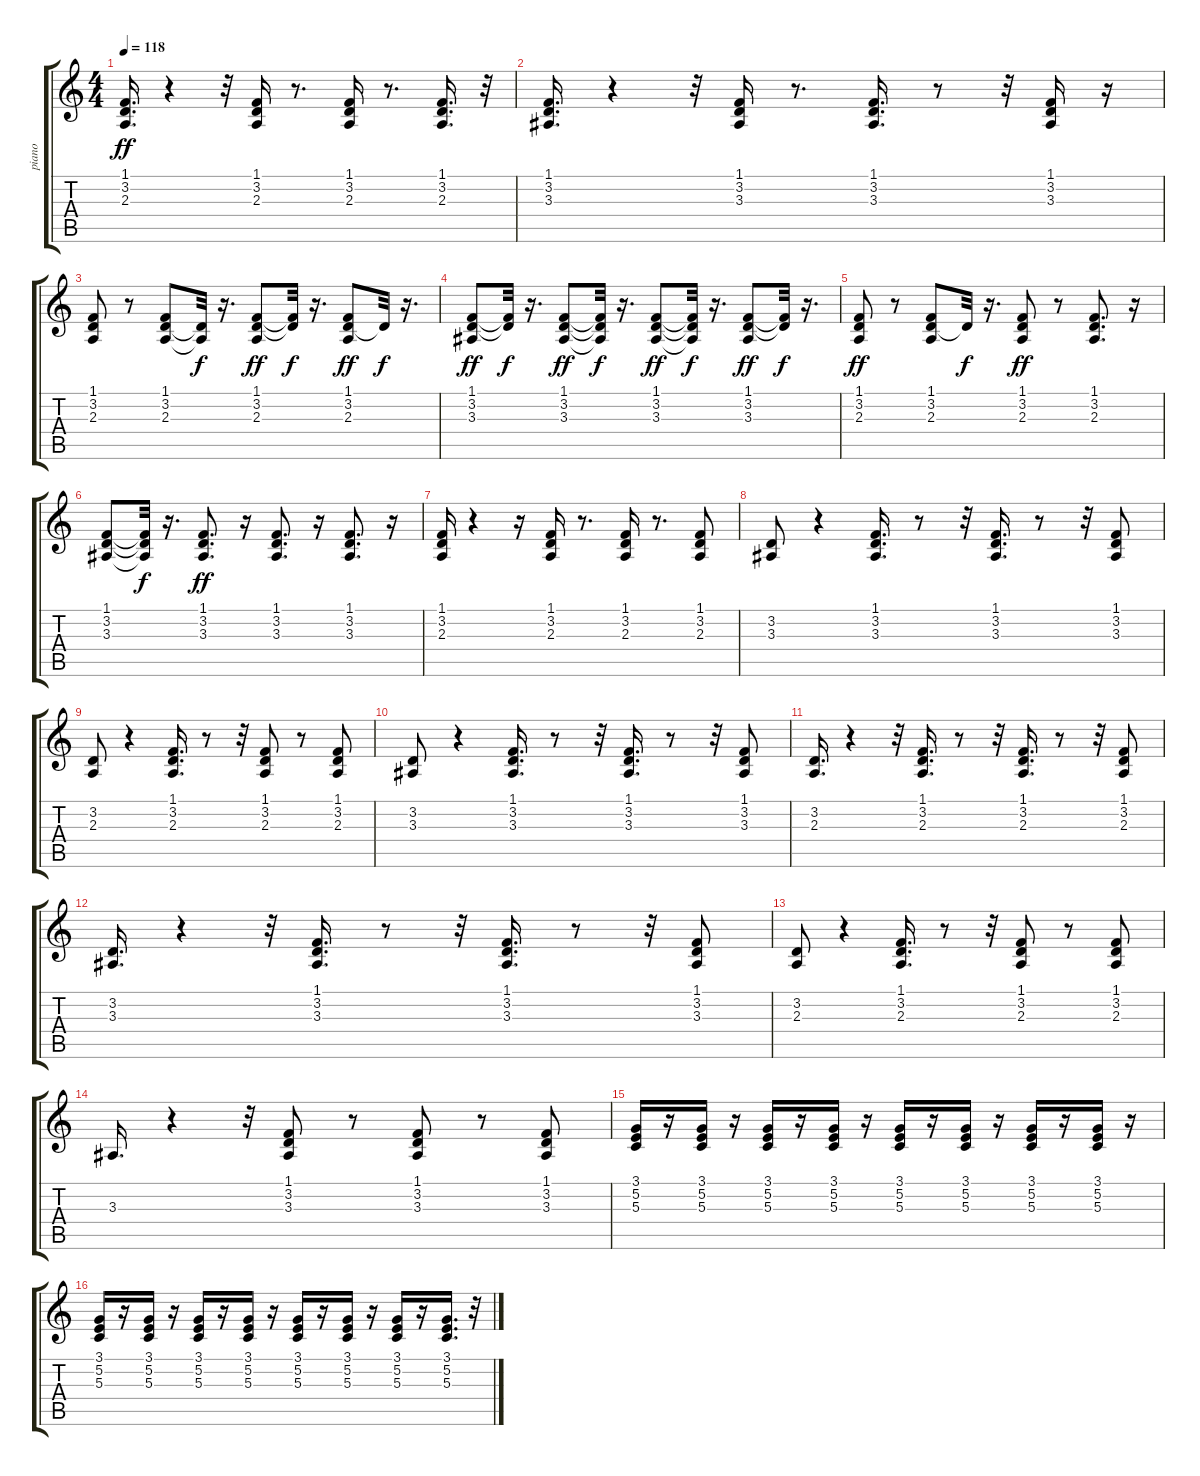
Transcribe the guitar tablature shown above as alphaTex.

\track ("piano" "piano") {instrument acousticgrandpiano}
\staff {score tabs}
\tuning (E4 B3 G3 D3 A2 E2) {hide}
\ts (4 4)
\tempo 118
\clef g2
\ks c
(1.1 3.2 2.3).16{d dy ff} r.4 r.32 (1.1 3.2 2.3).16 r.8{d} (1.1 3.2 2.3).16 r.8{d} (1.1 3.2 2.3).16{d} r.32 |
(1.1 3.2 3.3).16{d} r.4 r.32 (1.1 3.2 3.3).16 r.8{d} (1.1 3.2 3.3).16{d} r.8 r.32 (1.1 3.2 3.3).16 r.16 |
(1.1 3.2 2.3).8 r.8 (1.1 3.2 2.3).8 (3.2{t} 2.3{t}).32{dy f} r.16{d} (1.1 3.2 2.3).8{dy ff} (1.1{t} 3.2{t}).32{dy f} r.16{d} (1.1 3.2 2.3).8{dy ff} 3.2{t}.32{dy f} r.16{d} |
(1.1 3.2 3.3).8{dy ff} (1.1{t} 3.2{t}).32{dy f} r.16{d} (1.1 3.2 3.3).8{dy ff} (1.1{t} 3.2{t} 3.3{t}).32{dy f} r.16{d} (1.1 3.2 3.3).8{dy ff} (1.1{t} 3.2{t} 3.3{t}).32{dy f} r.16{d} (1.1 3.2 3.3).8{dy ff} (1.1{t} 3.2{t}).32{dy f} r.16{d} |
(1.1 3.2 2.3).8{dy ff} r.8 (1.1 3.2 2.3).8 3.2{t}.32{dy f} r.16{d} (1.1 3.2 2.3).8{dy ff} r.8 (1.1 3.2 2.3).8{d} r.16 |
(1.1 3.2 3.3).8 (1.1{t} 3.2{t} 3.3{t}).32{dy f} r.16{d} (1.1 3.2 3.3).8{d dy ff} r.16 (1.1 3.2 3.3).8{d} r.16 (1.1 3.2 3.3).8{d} r.16 |
(1.1 3.2 2.3).16 r.4 r.16 (1.1 3.2 2.3).16 r.8{d} (1.1 3.2 2.3).16 r.8{d} (1.1 3.2 2.3).8 |
(3.2 3.3).8 r.4 (1.1 3.2 3.3).16{d} r.8 r.32 (1.1 3.2 3.3).16{d} r.8 r.32 (1.1 3.2 3.3).8 |
(3.2 2.3).8 r.4 (1.1 3.2 2.3).16{d} r.8 r.32 (1.1 3.2 2.3).8 r.8 (1.1 3.2 2.3).8 |
(3.2 3.3).8 r.4 (1.1 3.2 3.3).16{d} r.8 r.32 (1.1 3.2 3.3).16{d} r.8 r.32 (1.1 3.2 3.3).8 |
(3.2 2.3).16{d} r.4 r.32 (1.1 3.2 2.3).16{d} r.8 r.32 (1.1 3.2 2.3).16{d} r.8 r.32 (1.1 3.2 2.3).8 |
(3.2 3.3).16{d} r.4 r.32 (1.1 3.2 3.3).16{d} r.8 r.32 (1.1 3.2 3.3).16{d} r.8 r.32 (1.1 3.2 3.3).8 |
(3.2 2.3).8 r.4 (1.1 3.2 2.3).16{d} r.8 r.32 (1.1 3.2 2.3).8 r.8 (1.1 3.2 2.3).8 |
3.3.16{d} r.4 r.32 (1.1 3.2 3.3).8 r.8 (1.1 3.2 3.3).8 r.8 (1.1 3.2 3.3).8 |
(3.1 5.2 5.3).16 r.16 (3.1 5.2 5.3).16 r.16 (3.1 5.2 5.3).16 r.16 (3.1 5.2 5.3).16 r.16 (3.1 5.2 5.3).16 r.16 (3.1 5.2 5.3).16 r.16 (3.1 5.2 5.3).16 r.16 (3.1 5.2 5.3).16 r.16 |
(3.1 5.2 5.3).16 r.16 (3.1 5.2 5.3).16 r.16 (3.1 5.2 5.3).16 r.16 (3.1 5.2 5.3).16 r.16 (3.1 5.2 5.3).16 r.16 (3.1 5.2 5.3).16 r.16 (3.1 5.2 5.3).16 r.16 (3.1 5.2 5.3).16{d} r.32
